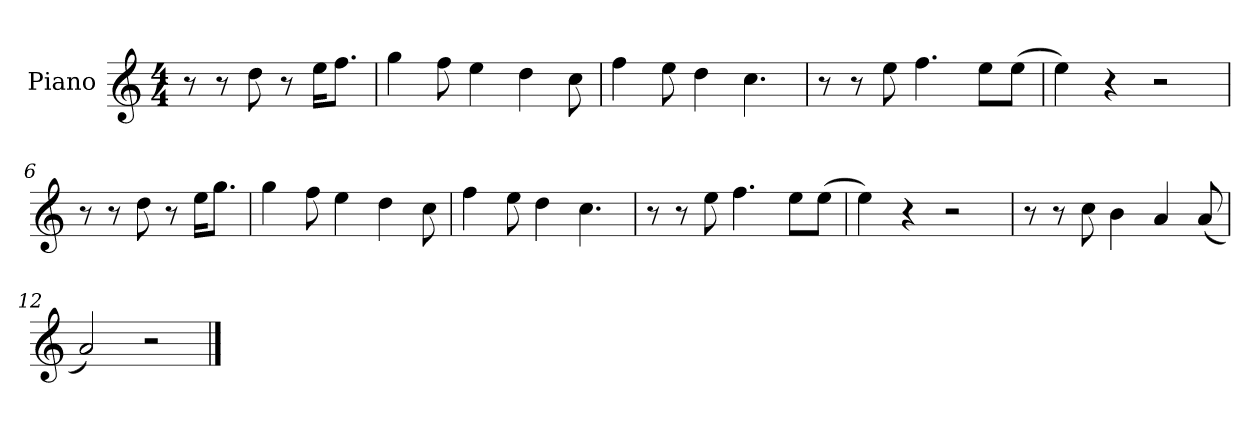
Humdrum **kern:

**kern
*part1
*staff1
*I"Piano
*I'Pno.
*clefG2
*k[]
*M4/4
=1
8r
8r
8dd\
8r
16ee\KL
8.ff\J
=2
4gg\
8ff\
4ee\
4dd\
8cc\
=3
4ff\
8ee\
4dd\
4.cc\
=4
8r
8r
8ee\
4.ff\
8ee\L
(>8ee\J
!!LO:LB:g=z
=5
4ee\)
4r
2r
=6
8r
8r
8dd\
8r
16ee\KL
8.gg\J
=7
4gg\
8ff\
4ee\
4dd\
8cc\
=8
4ff\
8ee\
4dd\
4.cc\
!!LO:LB:g=z
=9
8r
8r
8ee\
4.ff\
8ee\L
(>8ee\J
=10
4ee\)
4r
2r
=11
8r
8r
8cc\
4b\
4a/
(<8a/
=12
2a/)
2r
==
*-
